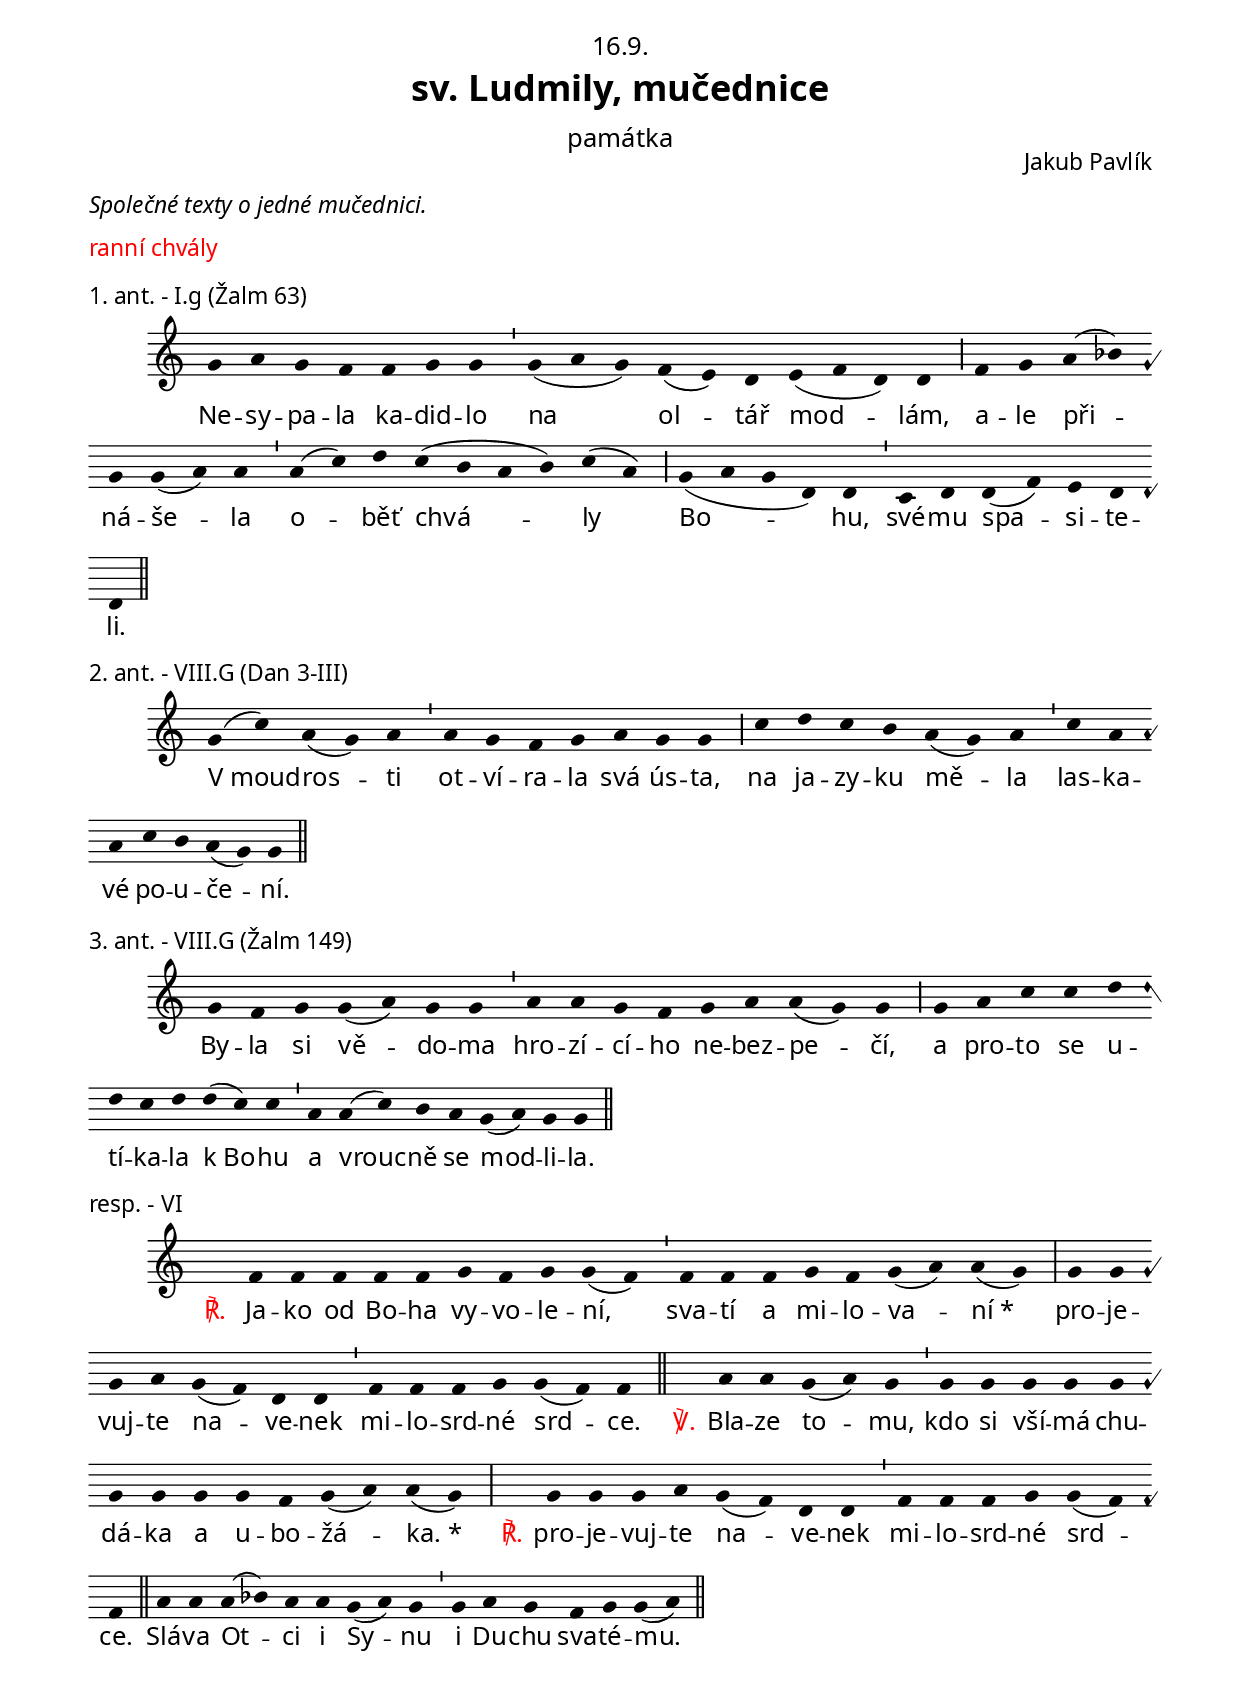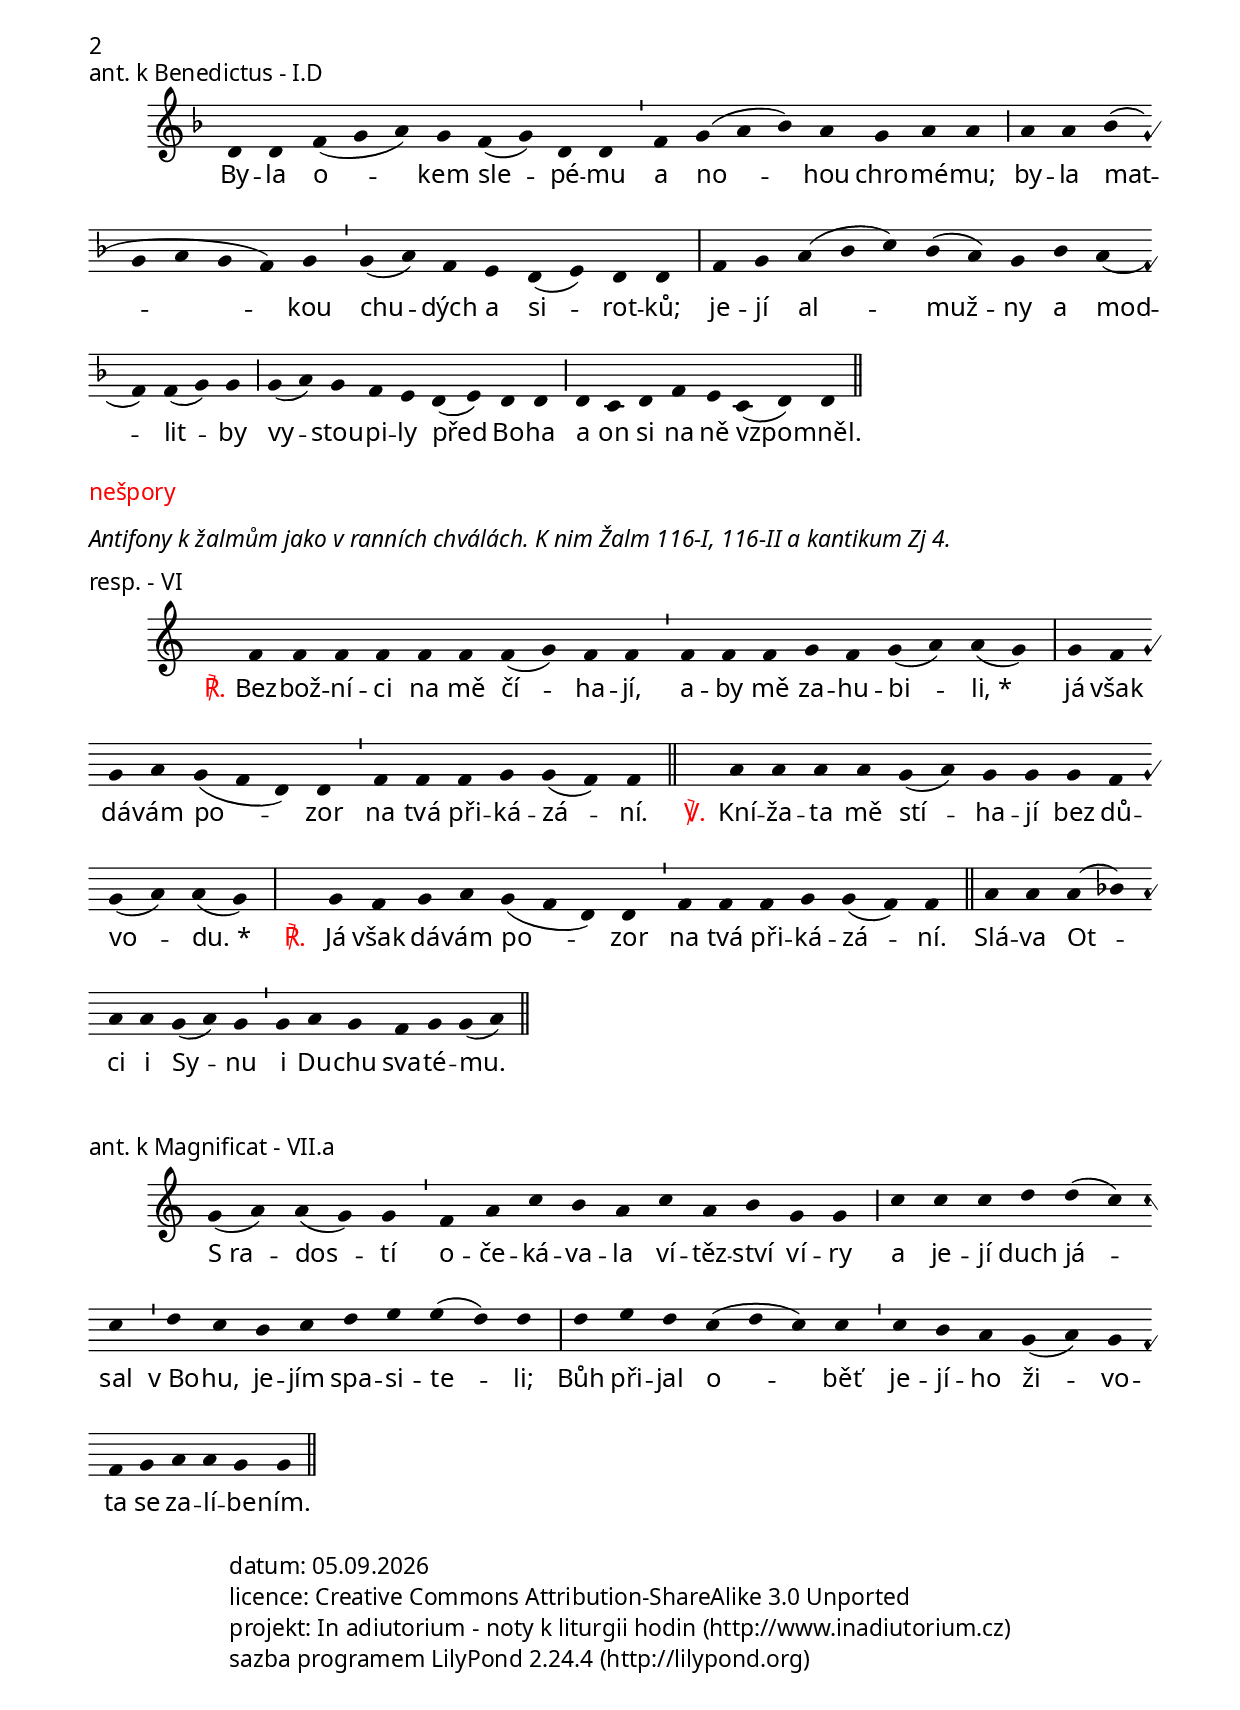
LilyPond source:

\version "2.15.40"

\include "../spolecne.ly"
\include "../dilyresponsorii.ly"

\header {
  title = \markup\titleSvatek
            "sv. Ludmily, mučednice"
            památka
            16.9.
  composer = "Jakub Pavlík"
}

\markup\communia #'(#:mucednice)

\markup {\nadpisHodinka {"ranní chvály"}}

\score {
  \relative c'' {
    \choralniRezim
    g4 a g f f g g \barMin
    g( a g) f( e) d e( f d) d \barMaior
    f g a( bes) g g( a) a \barMin
    a( c) d c( b a b) c( a) \barMaior
    g( a g d) d \barMin
    c d d( f) e d d \barFinalis
  }
  \addlyrics {
    Ne -- sy -- pa -- la ka -- did -- lo
    na ol -- tář mod -- lám,
    a -- le při -- ná -- še -- la
    o -- běť chvá -- ly
    Bo -- hu, své -- mu spa -- si -- te -- li.
  }
  \header {
    quid = "1. ant."
    modus = "I"
    differentia = "g"
    psalmus = "Žalm 63"
    id = "rch-a1"
    piece = \markup {\sestavTitulek}
  }
}

\score {
  \relative c'' {
    \choralniRezim
    g4( c) a( g) a \barMin
    a g f g a g g \barMaior
    c d c b a( g) a \barMin
    c a a c b a( g) g \barFinalis
  }
  \addlyrics {
    V_moud -- ros -- ti
    ot -- ví -- ra -- la svá ús -- ta,
    na ja -- zy -- ku mě -- la
    las -- ka -- vé po -- u -- če -- ní.
  }
  \header {
    quid = "2. ant."
    modus = "VIII"
    differentia = "G"
    psalmus = "Dan 3-III"
    id = "rch-a2"
    piece = \markup {\sestavTitulek}
  }
}

\score {
  \relative c'' {
    \choralniRezim
    g4 f g g( a) g g \barMin
    a a g f g a a( g) g \barMaior
    g a c c d d c d d( c) c \barMin
    a a( c) b a g( a) g g \barFinalis
  }
  \addlyrics {
    By -- la si vě -- do -- ma
    hro -- zí -- cí -- ho ne -- bez -- pe -- čí,
    a pro -- to se u -- tí -- ka -- la k_Bo -- hu
    a vrouc -- ně se mod -- li -- la.
  }
  \header {
    quid = "3. ant."
    modus = "VIII"
    differentia = "G"
    psalmus = "Žalm 149"
    id = "rch-a3"
    piece = \markup {\sestavTitulek}
  }
}

\score {
  \relative c' {
    \choralniRezim

    % R
    \neviditelna f
    f4 f f f f g f g g( f) \barMin
    f f f g f g( a) a( g) \barMax
    g g g a g( f) d d \barMin
    f f f g g( f) f \barFinalis
    % V
    \neviditelna a
    a4 a g( a) g \barMin g g g g g g g g g f g( a) a( g) \barMax
    % R
    \neviditelna a
    g g g a g( f) d d \barMin
    f f f g g( f) f \barFinalis
    % Slava
    \respVIdoxologie \barFinalis
  }
  \addlyrics {
    \Response Ja -- ko od Bo -- ha vy -- vo -- le -- ní,
    sva -- tí a mi -- lo -- va -- ní_*
    pro -- je -- vuj -- te na -- ve -- nek
    mi -- lo -- srd -- né srd -- ce.
    \Verse Bla -- ze to -- mu, kdo si vší -- má
    chu -- dá -- ka a u -- bo -- žá -- ka._*
    \Response pro -- je -- vuj -- te na -- ve -- nek
    mi -- lo -- srd -- né srd -- ce.
    \textRespDoxologie
  }
  \header {
    quid = "resp."
    modus = "VI"
    id = "rch-resp"
    piece = \markup {\sestavTitulekResp}
  }
}

\score {
  \relative c' {
    \choralniRezim
    \key f \major
    d4 d f( g a) g f( g) d d \barMin
    f g( a bes) a g a a \barMaior
    a a bes( g a g f) g \barMin g( a) f e d( e) d d \barMax

    f g a( bes c) bes( a) g bes a( f) f( g) g \barMaior
    g( a) g f e d( e) d d \barMaior
    d c d f e c( d) d \barFinalis
  }
  \addlyrics {
    By -- la o -- kem sle -- pé -- mu
    a no -- hou chro -- mé -- mu;
    by -- la mat -- kou chu -- dých a si -- rot -- ků;

    je -- jí al -- muž -- ny a mod -- lit -- by
    vy -- stou -- pi -- ly před Bo -- ha
    a on si na ně vzpo -- mněl.
  }
  \header {
    quid = "ant. k Benedictus"
    modus = "I"
    differentia = "D"
    psalmus = ""
    id = "rch-aben"
    piece = \markup {\sestavTitulekBezZalmu}
  }
}

\markup {\nadpisHodinka {"nešpory"}}

\markup\italic{
  Antifony k žalmům jako v ranních chválách.
  K nim Žalm 116-I, 116-II a kantikum Zj 4.
}

\score {
  \relative c' {
    \choralniRezim

    % R
    \neviditelna f
    f4 f f f f f f( g) f f \barMin f f f g f g( a) a( g) \barMax
    g f g a g( f d) d \barMin f f f g g( f) f \barFinalis
    % V
    \neviditelna a
    a4 a a a g( a) g g g f g( a) a( g) \barMax
    % R
    \neviditelna a
    g f g a g( f d) d \barMin f f f g g( f) f \barFinalis
    % Slava
    \respVIdoxologie \barFinalis
  }
  \addlyrics {
    \Response Bez -- bož -- ní -- ci na mě čí -- ha -- jí,
    a -- by mě za -- hu -- bi -- li,_*
    já však dá -- vám po -- zor na tvá při -- ká -- zá -- ní.
    \Verse Kní -- ža -- ta mě stí -- ha -- jí bez dů -- vo -- du._*
    \Response Já však dá -- vám po -- zor na tvá při -- ká -- zá -- ní.
    \textRespDoxologie
  }
  \header {
    quid = "resp."
    modus = "VI"
    id = "ne-resp"
    piece = \markup {\sestavTitulekResp}
  }
}

\score {
  \relative c'' {
    \choralniRezim
    g4( a) a( g) g \barMin
    f a c b a c a b g g \barMaior
    c c c d d( c) c \barMin
    d c b c d e e( d) d \barMax
    d e d
    c( d c) c \barMin c b a g( a) g f
    g a a g g \barFinalis
  }
  \addlyrics {
    S_ra -- dos -- tí
    o -- če -- ká -- va -- la ví -- těz -- ství ví -- ry
    a je -- jí duch já -- sal
    v_Bo -- hu, je -- jím spa -- si -- te -- li;
    Bůh při -- jal
    o -- běť je -- jí -- ho ži -- vo -- ta
    se za -- lí -- be -- ním.
  }
  \header {
    quid = "ant. k Magnificat"
    modus = "VII"
    differentia = "a"
    psalmus = ""
    id = "ne-amag"
    piece = \markup {\sestavTitulekBezZalmu}
  }
}